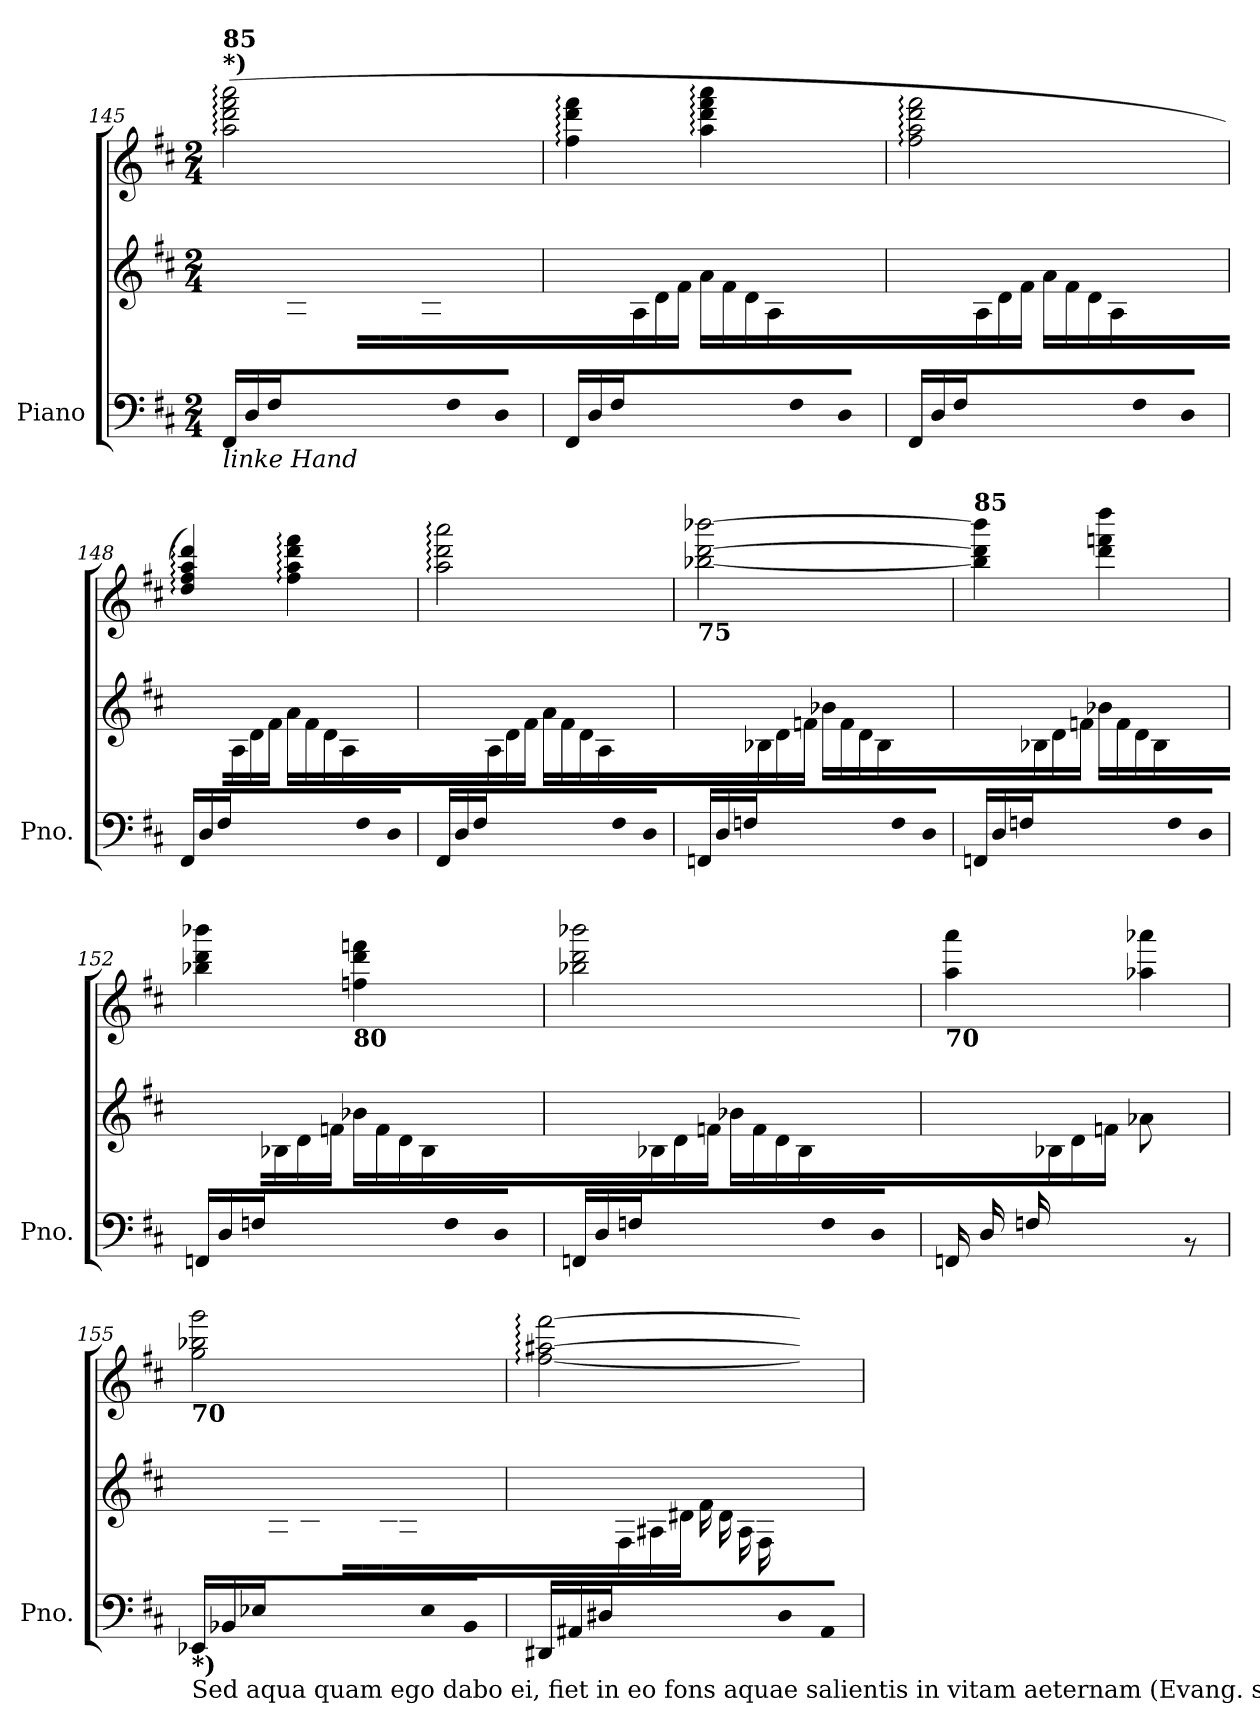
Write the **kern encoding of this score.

**kern	**kern	**kern	**dynam
*part1	*part1	*part1	*part1
*staff3	*staff2	*staff1	*staff1/2/3
*I"Piano	*	*	*
*I'Pno.	*	*	*
!!LO:PB:g=z
*clefF4	*clefG2	*clefG2	*
*k[f#c#]	*k[f#c#]	*k[f#c#]	*
*M2/4	*M2/4	*M2/4	*
*Xtuplet	*	*	*
=145	=145	=145	=145
*	*^	*	*
!	!	!	!LO:TX:a:B:t=*)	!
!	!	!	!LO:TX:a:B:t=85	!
!LO:TX:b:i:t=linke Hand	!	!	!	!
!	!	!	!	!LO:DY:b=3
!	!	!	!	!LO:DY:n=1:b
24FF#/LL	2ryy	8ryy	(2aa\: 2ddd\: 2fff#\: 2aaa\:	pp other-dynamics
24D/	.	.	.	.
24F#/	.	.	.	.
24%7ryy	.	24A\	.	.
.	.	24d\	.	.
.	.	24f#\JJ	.	.
*	*	*Xtuplet	*	*
.	.	24a\LL	.	.
.	.	24f#\	.	.
.	.	24d\	.	.
.	.	24A\	.	.
24F#/	.	12ryy	.	.
24D/JJ	.	.	.	.
=146	=146	=146	=146	=146
24FF#/LL	2ryy	8ryy	4ff#\: 4ddd\: 4fff#\:	.
24D/	.	.	.	.
24F#/	.	.	.	.
24%7ryy	.	24A\	.	.
.	.	24d\	.	.
.	.	24f#\JJ	.	.
.	.	24a\LL	4aa\: 4ddd\: 4fff#\: 4aaa\:	.
.	.	24f#\	.	.
.	.	24d\	.	.
.	.	24A\	.	.
24F#/	.	12ryy	.	.
24D/JJ	.	.	.	.
=147	=147	=147	=147	=147
24FF#/LL	2ryy	8ryy	2ff#\: 2aa\: 2ddd\: 2fff#\:	.
24D/	.	.	.	.
24F#/	.	.	.	.
24%7ryy	.	24A\	.	.
.	.	24d\	.	.
.	.	24f#\JJ	.	.
.	.	24a\LL	.	.
.	.	24f#\	.	.
.	.	24d\	.	.
.	.	24A\	.	.
24F#/	.	12ryy	.	.
24D/JJ	.	.	.	.
!!LO:LB:g=z
=148	=148	=148	=148	=148
24FF#/LL	2ryy	8ryy	4dd/: 4ff#/: 4aa/: 4ddd/:)	.
24D/	.	.	.	.
24F#/	.	.	.	.
24%7ryy	.	24A\	.	.
.	.	24d\	.	.
.	.	24f#\JJ	.	.
.	.	24a\LL	4ff#\: 4aa\: 4ddd\: 4fff#\:	.
.	.	24f#\	.	.
.	.	24d\	.	.
.	.	24A\	.	.
24F#/	.	12ryy	.	.
24D/JJ	.	.	.	.
=149	=149	=149	=149	=149
24FF#/LL	2ryy	8ryy	2aa\: 2ddd\: 2aaa\:	.
24D/	.	.	.	.
24F#/	.	.	.	.
24%7ryy	.	24A\	.	.
.	.	24d\	.	.
.	.	24f#\JJ	.	.
.	.	24a\LL	.	.
.	.	24f#\	.	.
.	.	24d\	.	.
.	.	24A\	.	.
24F#/	.	12ryy	.	.
24D/JJ	.	.	.	.
=150	=150	=150	=150	=150
!	!	!	!LO:TX:b:B:t=75	!
24FFn/LL	2rffyy	8ryy	[2bb-X\ [2ddd\ [2bbb-X\	.
24D/	.	.	.	.
24Fn/	.	.	.	.
24%7ryy	.	24B-X\	.	.
.	.	24d\	.	.
.	.	24fn\JJ	.	.
.	.	24b-X\LL	.	.
.	.	24f\	.	.
.	.	24d\	.	.
.	.	24B-\	.	.
24F/	.	12ryy	.	.
24D/JJ	.	.	.	.
!!LO:LB:g=z
=151	=151	=151	=151	=151
!	!	!	!LO:TX:a:B:t=85	!
24FFn/LL	2rffyy	8ryy	4bb-\] 4ddd\] 4bbb-\]	.
24D/	.	.	.	.
24Fn/	.	.	.	.
24%7ryy	.	24B-X\	.	.
.	.	24d\	.	.
.	.	24fn\JJ	.	.
.	.	24b-X\LL	4ddd\ 4fffn\ 4dddd\	.
.	.	24f\	.	.
.	.	24d\	.	.
.	.	24B-\	.	.
24F/	.	12ryy	.	.
24D/JJ	.	.	.	.
=152	=152	=152	=152	=152
24FFn/LL	2rffyy	8ryy	4bb-X\ 4ddd\ 4bbb-X\	.
24D/	.	.	.	.
24Fn/	.	.	.	.
24%7ryy	.	24B-X\	.	.
.	.	24d\	.	.
.	.	24fn\JJ	.	.
!	!	!	!LO:TX:b:B:t=80	!
.	.	24b-X\LL	4ffn\ 4ddd\ 4fffn\	.
.	.	24f\	.	.
.	.	24d\	.	.
.	.	24B-\	.	.
24F/	.	12ryy	.	.
24D/JJ	.	.	.	.
=153	=153	=153	=153	=153
24FFn/LL	2rffyy	8ryy	2bb-X\ 2ddd\ 2bbb-X\	.
24D/	.	.	.	.
24Fn/	.	.	.	.
24%7ryy	.	24B-X\	.	.
.	.	24d\	.	.
.	.	24fn\JJ	.	.
.	.	24b-X\LL	.	.
.	.	24f\	.	.
.	.	24d\	.	.
.	.	24B-\	.	.
24F/	.	12ryy	.	.
24D/JJ	.	.	.	.
=154	=154	=154	=154	=154
!	!	!	!LO:TX:b:B:t=70	!
24FFn/LL	2ryy	8ryy	4aa\ 4aaa\	.
24D/	.	.	.	.
24Fn/	.	.	.	.
4ryy	.	24B-X\	.	.
.	.	24d\	.	.
.	.	24fn\JJ	.	.
.	.	8a-X\	4aa-X\ 4aaa-X\	.
8rBB	.	8ryy	.	.
!!LO:LB:g=z
=155	=155	=155	=155	=155
!	!	!	!LO:TX:b:B:t=70	!
!LO:TX:b:B:t=*)	!	!	!	!
!LO:TX:b:t=Sed aqua quam ego dabo ei, fiet in eo fons aquae salientis in vitam aeternam (Evang. sec&colon; Joannem 4-14)	!	!	!	!
24EE-X/LL	2ryy	8ryy	2gg\ 2bb-X\ 2ggg\	.
24BB-X/	.	.	.	.
24E-X/	.	.	.	.
24%7ryy	.	24G\	.	.
.	.	24B-X\	.	.
.	.	24e-X\JJ	.	.
.	.	24g\LL	.	.
.	.	24e-\	.	.
.	.	24B-\	.	.
.	.	24G\	.	.
24E-/	.	12ryy	.	.
24BB-/JJ	.	.	.	.
=156	=156	=156	=156	=156
24DD#X/LL	2ryy	8ryy	[2ff#\: [2aa#X\: [2fff#\:	.
24AA#X/	.	.	.	.
24D#X/	.	.	.	.
24%7ryy	.	24F#\	.	.
.	.	24A#X\	.	.
.	.	24d#X\JJ	.	.
.	.	24f#\LL	.	.
.	.	24d#\	.	.
.	.	24A#\	.	.
.	.	24F#\	.	.
24D#/	.	12ryy	.	.
24AA#/JJ	.	.	.	.
*	*v	*v	*	*
=	=	=	=
*-	*-	*-	*-
